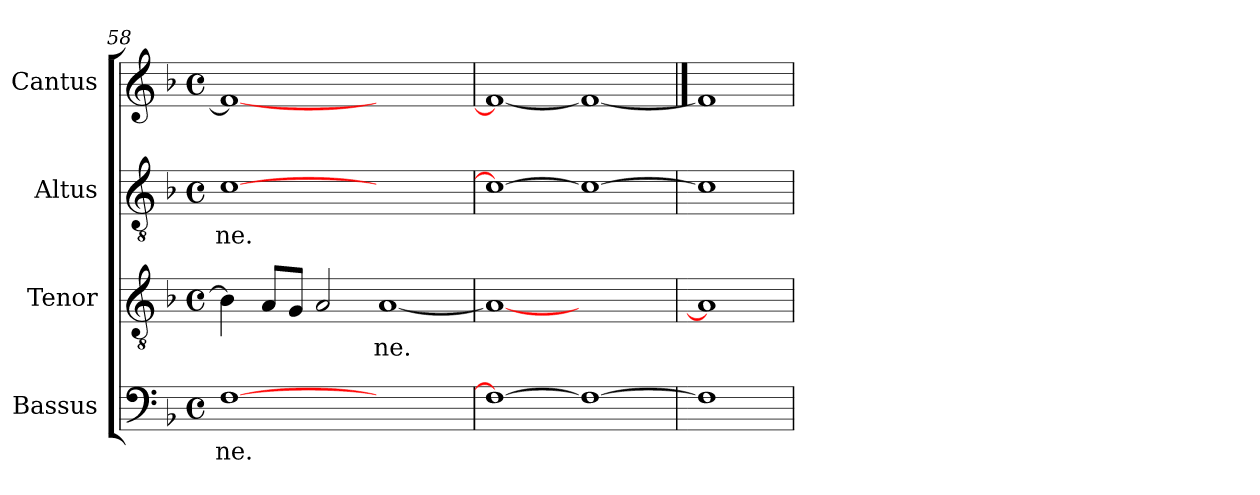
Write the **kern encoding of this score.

**kern	**text	**kern	**text	**kern	**text	**kern
*part4	*part4	*part3	*part3	*part2	*part2	*part1
*staff4	*staff4	*staff3	*staff3	*staff2	*staff2	*staff1
*I"Bassus	*	*I"Tenor	*	*I"Altus	*	*I"Cantus
*clefF4	*	*clefGv2	*	*clefGv2	*	*clefG2
*k[b-]	*	*k[b-]	*	*k[b-]	*	*k[b-]
*F:	*	*F:	*	*F:	*	*F:
*M4/4	*	*M4/4	*	*M4/4	*	*M4/4
*met(c)	*	*met(c)	*	*met(c)	*	*met(c)
=58	=58	=58	=58	=58	=58	=58
!	!LO:LY:b:cj	!	!	!	!LO:LY:b:cj	!
[>1F	ne.	4B-\]	.	[>1c	ne.	1f_<
.	.	8A/L	.	.	.	.
.	.	8G/J	.	.	.	.
.	.	2A/	.	.	.	.
!	!	!	!LO:LY:b:cj	!	!	!
1ryy	.	[<1A	ne.	1ryy	.	1ryy
=59	=59	=59	=59	=59	=59	=59
1F_	.	1A_	.	1c_	.	1f_
1F_	.	1ryy	.	1c_	.	1f_
=60	==60	=60	==60	=60	==60	==60
1F]	.	1A]	.	1c]	.	1f]
=	=	=	=	=	=	=
*-	*-	*-	*-	*-	*-	*-
